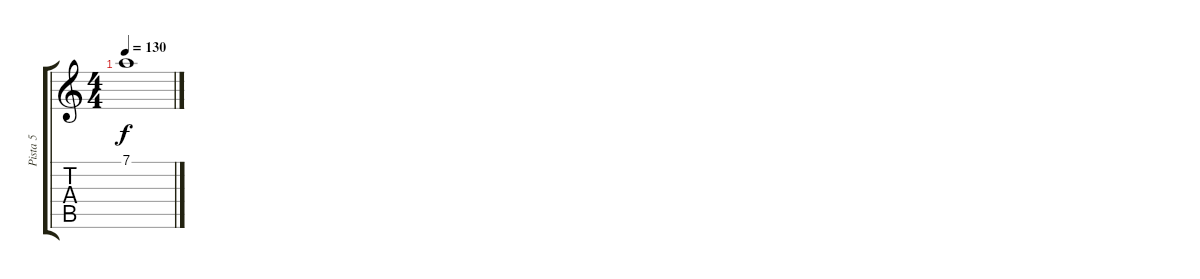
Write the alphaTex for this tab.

\track ("Pista 5" "Pista 5") {instrument distortionguitar}
\staff {score tabs}
\tuning (D4 A3 F3 C3 G2 C2) {hide}
\ts (4 4)
\tempo 130
\clef g2
\ks c
7.1.1{dy f}
